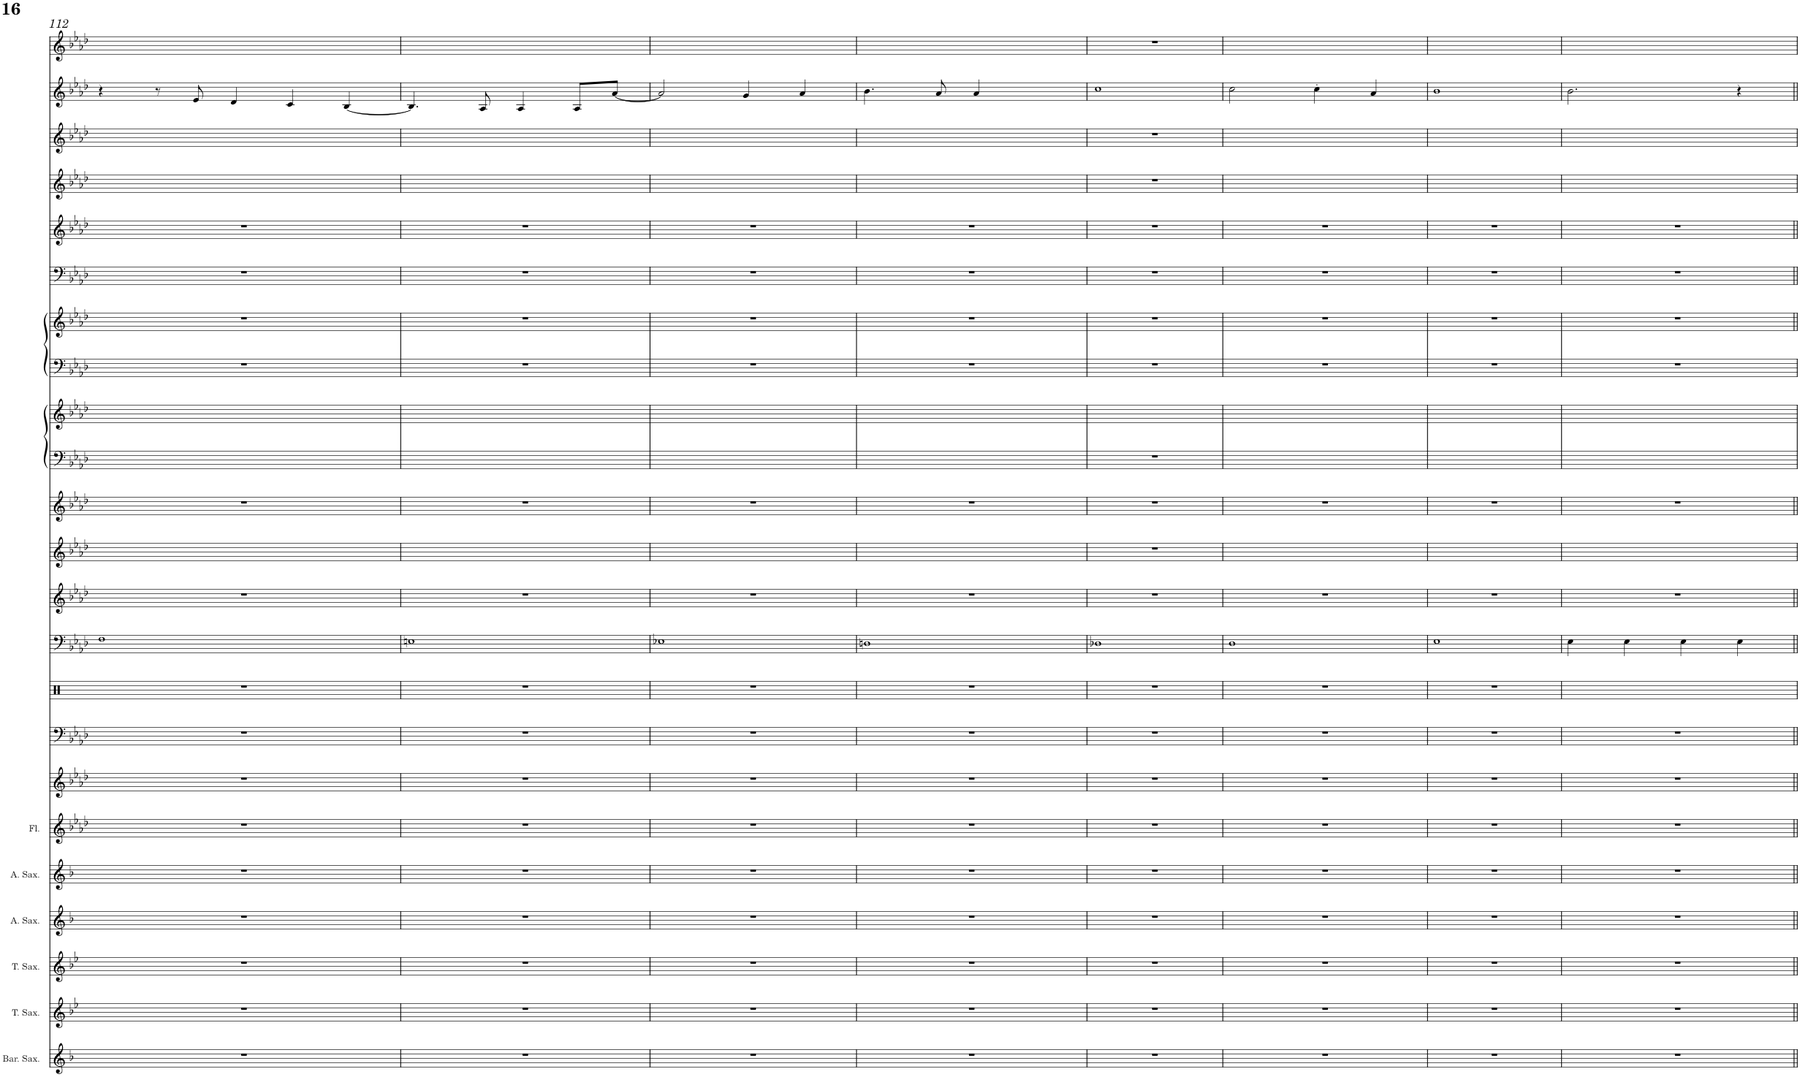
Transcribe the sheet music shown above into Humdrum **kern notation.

**kern	**kern	**kern	**kern	**kern	**kern	**kern	**kern	**kern	**kern	**kern	**kern	**kern	**kern	**kern	**kern	**kern	**kern	**kern	**kern	**kern	**kern	**kern
*part21	*part20	*part19	*part18	*part17	*part16	*part15	*part14	*part13	*part12	*part11	*part10	*part9	*part8	*part8	*part7	*part7	*part6	*part5	*part4	*part3	*part2	*part1
*staff23	*staff22	*staff21	*staff20	*staff19	*staff18	*staff17	*staff16	*staff15	*staff14	*staff13	*staff12	*staff11	*staff10	*staff9	*staff8	*staff7	*staff6	*staff5	*staff4	*staff3	*staff2	*staff1
*I"Baritone Saxophone	*I"Tenor Saxophone	*I"Tenor Saxophone	*I"Alto Saxophone	*I"Alto Saxophone	*I"Flute	*I"Voice	*I"Voice	*I"Voice	*I"Voice	*I"Voice	*I"Voice	*I"Voice	*I"Piano	*	*I"Piano	*	*I"Voice	*I"Voice	*I"Voice	*I"Voice	*I"Voice	*I"Voice
*I'Bar. Sax.	*I'T. Sax.	*I'T. Sax.	*I'A. Sax.	*I'A. Sax.	*I'Fl.	*I'V	*I'V	*I'V	*I'V	*I'V	*I'V	*I'V	*I'Pno	*	*I'Pno	*	*I'V	*I'V	*I'V	*I'V	*I'V	*I'V
!!LO:PB:g=z
*clefG2	*clefG2	*clefG2	*clefG2	*clefG2	*clefG2	*clefG2	*clefF4	*clefX	*clefF4	*clefG2	*clefG2	*clefG2	*clefF4	*clefG2	*clefF4	*clefG2	*clefF4	*clefG2	*clefG2	*clefG2	*clefG2	*clefG2
*Trd12c21	*Trd8c14	*Trd8c14	*Trd5c9	*Trd5c9	*	*	*	*	*	*	*	*	*	*	*	*	*	*	*	*	*	*
*k[b-]	*k[b-e-]	*k[b-e-]	*k[b-]	*k[b-]	*k[b-e-a-d-]	*k[b-e-a-d-]	*k[b-e-a-d-]	*k[]	*k[b-e-a-d-]	*k[b-e-a-d-]	*k[b-e-a-d-]	*k[b-e-a-d-]	*k[b-e-a-d-]	*k[b-e-a-d-]	*k[b-e-a-d-]	*k[b-e-a-d-]	*k[b-e-a-d-]	*k[b-e-a-d-]	*k[b-e-a-d-]	*k[b-e-a-d-]	*k[b-e-a-d-]	*k[b-e-a-d-]
*M4/4	*M4/4	*M4/4	*M4/4	*M4/4	*M4/4	*M4/4	*M4/4	*M4/4	*M4/4	*M4/4	*M4/4	*M4/4	*M4/4	*M4/4	*M4/4	*M4/4	*M4/4	*M4/4	*M4/4	*M4/4	*M4/4	*M4/4
=112	=112	=112	=112	=112	=112	=112	=112	=112	=112	=112	=112	=112	=112	=112	=112	=112	=112	=112	=112	=112	=112	=112
1r	1r	1r	1r	1r	1r	1r	1r	1r	1F	1r	1ryy	1r	1ryy	1ryy	1r	1r	1r	1r	1ryy	1ryy	4r	1ryy
.	.	.	.	.	.	.	.	.	.	.	.	.	.	.	.	.	.	.	.	.	8r	.
.	.	.	.	.	.	.	.	.	.	.	.	.	.	.	.	.	.	.	.	.	8e-/	.
.	.	.	.	.	.	.	.	.	.	.	.	.	.	.	.	.	.	.	.	.	4d-/	.
.	.	.	.	.	.	.	.	.	.	.	.	.	.	.	.	.	.	.	.	.	4c/	.
4ryy	4ryy	4ryy	4ryy	4ryy	4ryy	4ryy	4ryy	4ryy	4ryy	4ryy	4ryy	4ryy	4ryy	4ryy	4ryy	4ryy	4ryy	4ryy	4ryy	4ryy	[<4B-/	4ryy
=113	=113	=113	=113	=113	=113	=113	=113	=113	=113	=113	=113	=113	=113	=113	=113	=113	=113	=113	=113	=113	=113	=113
1r	1r	1r	1r	1r	1r	1r	1r	1r	1En	1r	1ryy	1r	1ryy	1ryy	1r	1r	1r	1r	1ryy	1ryy	4.B-/]	1ryy
.	.	.	.	.	.	.	.	.	.	.	.	.	.	.	.	.	.	.	.	.	8A-/	.
.	.	.	.	.	.	.	.	.	.	.	.	.	.	.	.	.	.	.	.	.	4A-/	.
.	.	.	.	.	.	.	.	.	.	.	.	.	.	.	.	.	.	.	.	.	8A-/L	.
.	.	.	.	.	.	.	.	.	.	.	.	.	.	.	.	.	.	.	.	.	[<8a-/J	.
4ryy	4ryy	4ryy	4ryy	4ryy	4ryy	4ryy	4ryy	4ryy	4ryy	4ryy	4ryy	4ryy	4ryy	4ryy	4r	4ryy	4ryy	4ryy	4ryy	4ryy	4ryy	4ryy
=114	=114	=114	=114	=114	=114	=114	=114	=114	=114	=114	=114	=114	=114	=114	=114	=114	=114	=114	=114	=114	=114	=114
1r	1r	1r	1r	1r	1r	1r	1r	1r	1E-X	1r	1ryy	1r	1ryy	1ryy	1r	1r	1r	1r	1ryy	1ryy	2a-/]	1ryy
.	.	.	.	.	.	.	.	.	.	.	.	.	.	.	.	.	.	.	.	.	4g/	.
.	.	.	.	.	.	.	.	.	.	.	.	.	.	.	.	.	.	.	.	.	4a-/	.
=115	=115	=115	=115	=115	=115	=115	=115	=115	=115	=115	=115	=115	=115	=115	=115	=115	=115	=115	=115	=115	=115	=115
1r	1r	1r	1r	1r	1r	1r	1r	1r	1Dn	1r	1ryy	1r	1ryy	1ryy	1r	1r	1r	1r	1ryy	1ryy	4.b-\	1ryy
.	.	.	.	.	.	.	.	.	.	.	.	.	.	.	.	.	.	.	.	.	8a-/	.
.	.	.	.	.	.	.	.	.	.	.	.	.	.	.	.	.	.	.	.	.	4a-/	.
.	.	.	.	.	.	.	.	.	.	.	.	.	.	.	.	.	.	.	.	.	4ryy	.
=116	=116	=116	=116	=116	=116	=116	=116	=116	=116	=116	=116	=116	=116	=116	=116	=116	=116	=116	=116	=116	=116	=116
1r	1r	1r	1r	1r	1r	1r	1r	1r	1D-X	1r	1r	1r	1r	1ryy	1r	1r	1r	1r	1r	1r	1cc	1r
=117	=117	=117	=117	=117	=117	=117	=117	=117	=117	=117	=117	=117	=117	=117	=117	=117	=117	=117	=117	=117	=117	=117
1r	1r	1r	1r	1r	1r	1r	1r	1r	1D-	1r	1ryy	1r	1ryy	1ryy	1r	1r	1r	1r	1ryy	1ryy	2cc\	1ryy
.	.	.	.	.	.	.	.	.	.	.	.	.	.	.	.	.	.	.	.	.	4cc'\	.
.	.	.	.	.	.	.	.	.	.	.	.	.	.	.	.	.	.	.	.	.	4a-/	.
=118	=118	=118	=118	=118	=118	=118	=118	=118	=118	=118	=118	=118	=118	=118	=118	=118	=118	=118	=118	=118	=118	=118
1r	1r	1r	1r	1r	1r	1r	1r	1r	1E-	1r	1ryy	1r	1ryy	1ryy	1r	1r	1r	1r	1ryy	1ryy	1b-	1ryy
=119	=119	=119	=119	=119	=119	=119	=119	=119	=119	=119	=119	=119	=119	=119	=119	=119	=119	=119	=119	=119	=119	=119
1r	1r	1r	1r	1r	1r	1r	1r	1ryy	4E-\	1r	1ryy	1r	1ryy	1ryy	1r	1r	1r	1r	1ryy	1ryy	2.b-\	1ryy
.	.	.	.	.	.	.	.	.	4E-\	.	.	.	.	.	.	.	.	.	.	.	.	.
.	.	.	.	.	.	.	.	.	4E-\	.	.	.	.	.	.	.	.	.	.	.	.	.
.	.	.	.	.	.	.	.	.	4E-\	.	.	.	.	.	.	.	.	.	.	.	4r	.
=	=	=	=	=	=	=	=	=	=	=	=	=	=	=	=	=	=	=	=	=	=	=
*-	*-	*-	*-	*-	*-	*-	*-	*-	*-	*-	*-	*-	*-	*-	*-	*-	*-	*-	*-	*-	*-	*-
